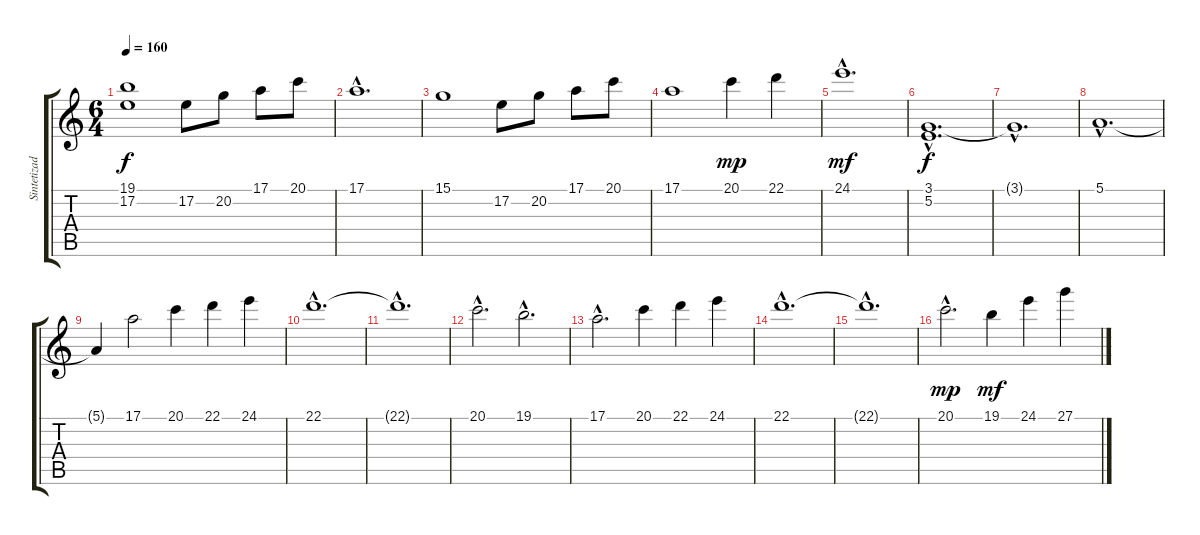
\track ("Sintetizador" "Sintetizad") {instrument stringensemble1}
\staff {score tabs}
\tuning (E4 B3 G3 D3 A2 E2) {hide}
\ts (6 4)
\tempo 160
\clef g2
\ks c
(19.1{t} 17.2{t}).1{dy f} 17.2.8{volume 14} 20.2.8 17.1.8 20.1.8 |
17.1{hac}.1{d} |
15.1.1 17.2.8 20.2.8 17.1.8 20.1.8 |
17.1.1 20.1.4{dy mp} 22.1.4 |
24.1{hac}.1{d dy mf} |
(3.1{hac} 5.2{hac}).1{d dy f volume 6} |
3.1{hac t}.1{d} |
5.1{hac}.1{d} |
5.1{t}.4 17.1.2{volume 11} 20.1.4 22.1.4 24.1.4 |
22.1{hac}.1{d} |
22.1{hac t}.1{d} |
20.1{hac}.2{d volume 9} 19.1{hac}.2{d} |
17.1{hac}.2{d} 20.1.4{volume 12} 22.1.4 24.1.4 |
22.1{hac}.1{d} |
22.1{hac t}.1{d} |
20.1{hac}.2{d dy mp} 19.1.4{dy mf} 24.1.4 27.1.4
